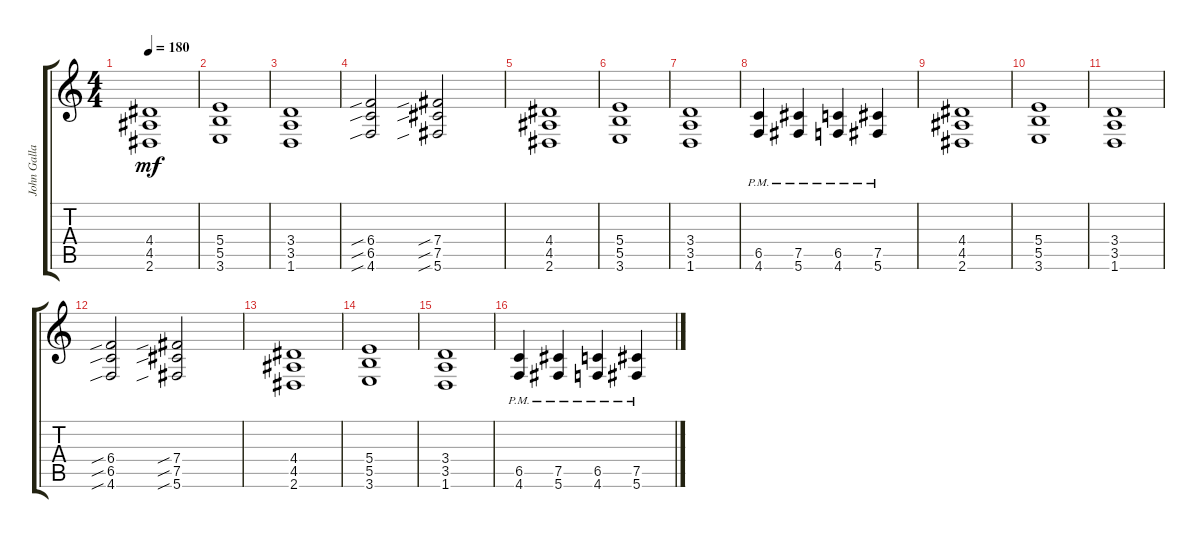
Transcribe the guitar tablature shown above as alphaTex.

\track ("John Gallagher" "John Galla") {instrument distortionguitar}
\staff {score tabs}
\tuning (Db4 Ab3 E3 B2 Gb2 Db2) {hide}
\ts (4 4)
\tempo 180
\clef g2
\ks c
(4.4 4.5 2.6).1{dy mf} |
(5.4 5.5 3.6).1 |
(3.4 3.5 1.6).1 |
(6.4{sib} 6.5{sib} 4.6{sib}).2 (7.4{sib} 7.5{sib} 5.6{sib}).2 |
(4.4 4.5 2.6).1 |
(5.4 5.5 3.6).1 |
(3.4 3.5 1.6).1 |
(6.5{pm} 4.6{pm}).4 (7.5{pm} 5.6{pm}).4 (6.5{pm} 4.6{pm}).4 (7.5{pm} 5.6{pm}).4 |
(4.4 4.5 2.6).1 |
(5.4 5.5 3.6).1 |
(3.4 3.5 1.6).1 |
(6.4{sib} 6.5{sib} 4.6{sib}).2 (7.4{sib} 7.5{sib} 5.6{sib}).2 |
(4.4 4.5 2.6).1 |
(5.4 5.5 3.6).1 |
(3.4 3.5 1.6).1 |
(6.5{pm} 4.6{pm}).4 (7.5{pm} 5.6{pm}).4 (6.5{pm} 4.6{pm}).4 (7.5{pm} 5.6{pm}).4
